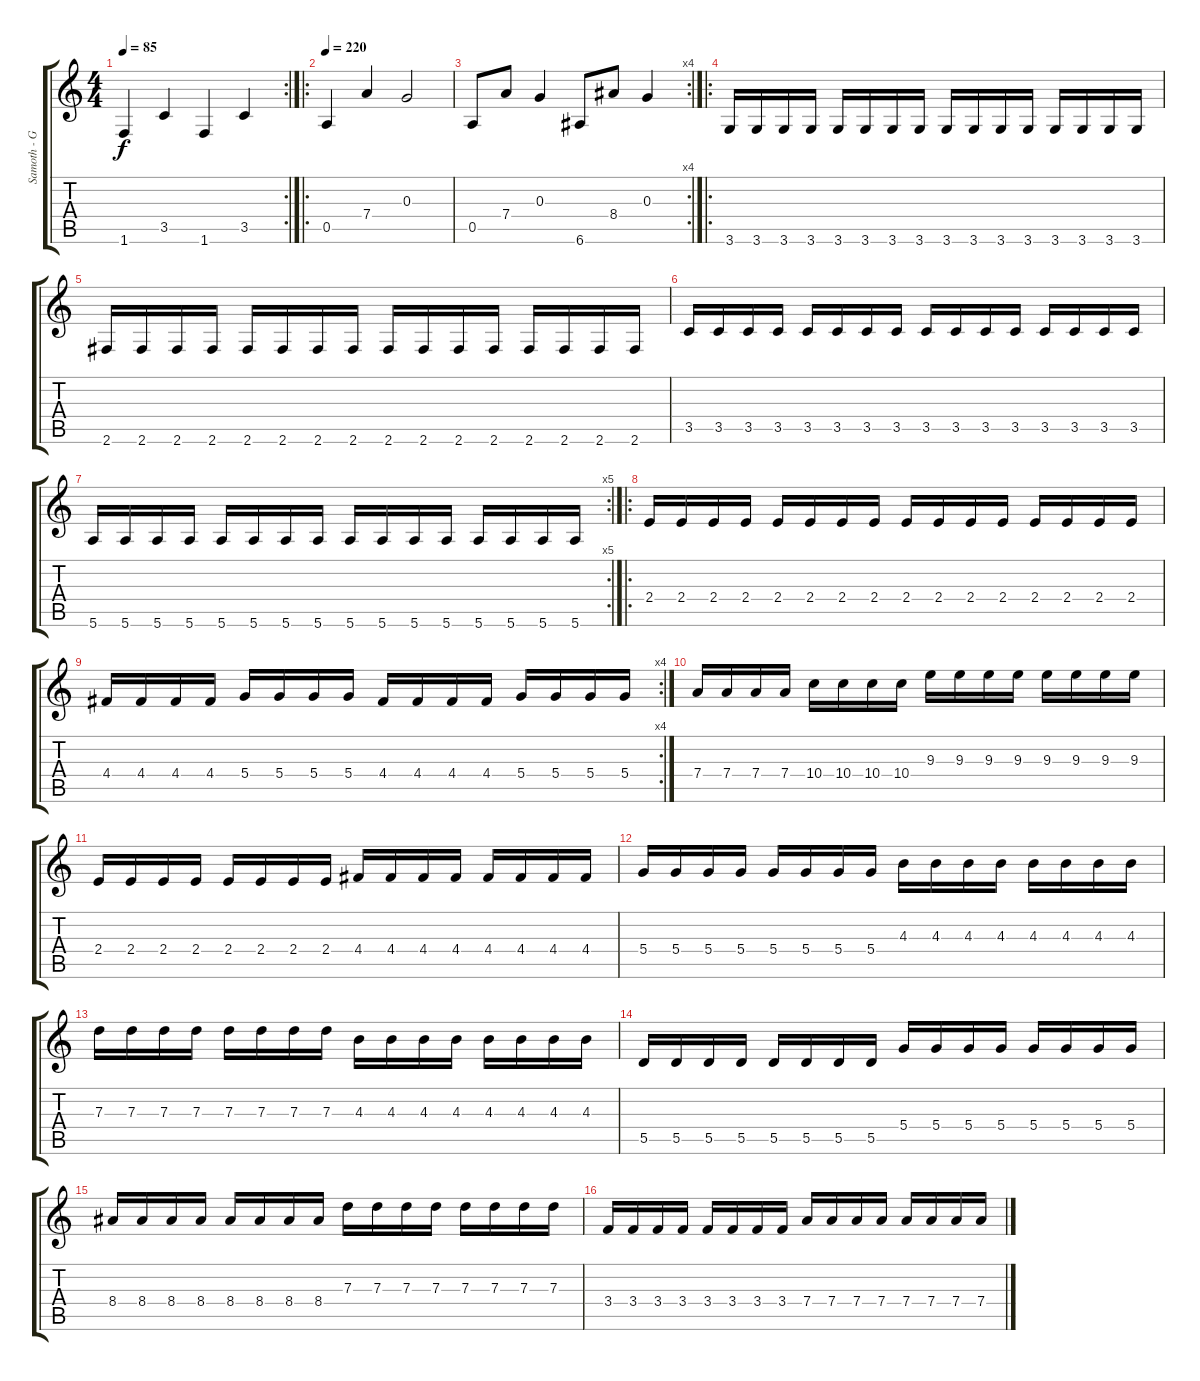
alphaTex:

\track ("Samoth - Guitar" "Samoth - G") {instrument distortionguitar}
\staff {score tabs}
\tuning (E4 B3 G3 D3 A2 E2) {hide}
\rc 2
\ts (4 4)
\tempo 85
\clef g2
\ks c
1.6.4{dy f} 3.5.4 1.6.4 3.5.4 |
\ro
\tempo 220
0.5.4 7.4.4 0.3.2 |
\rc 4
0.5.8 7.4.8 0.3.4 6.6.8 8.4.8 0.3.4 |
\ro
3.6.16 3.6.16 3.6.16 3.6.16 3.6.16 3.6.16 3.6.16 3.6.16 3.6.16 3.6.16 3.6.16 3.6.16 3.6.16 3.6.16 3.6.16 3.6.16 |
2.6.16 2.6.16 2.6.16 2.6.16 2.6.16 2.6.16 2.6.16 2.6.16 2.6.16 2.6.16 2.6.16 2.6.16 2.6.16 2.6.16 2.6.16 2.6.16 |
3.5.16 3.5.16 3.5.16 3.5.16 3.5.16 3.5.16 3.5.16 3.5.16 3.5.16 3.5.16 3.5.16 3.5.16 3.5.16 3.5.16 3.5.16 3.5.16 |
\rc 5
5.6.16 5.6.16 5.6.16 5.6.16 5.6.16 5.6.16 5.6.16 5.6.16 5.6.16 5.6.16 5.6.16 5.6.16 5.6.16 5.6.16 5.6.16 5.6.16 |
\ro
2.4.16 2.4.16 2.4.16 2.4.16 2.4.16 2.4.16 2.4.16 2.4.16 2.4.16 2.4.16 2.4.16 2.4.16 2.4.16 2.4.16 2.4.16 2.4.16 |
\rc 4
4.4.16 4.4.16 4.4.16 4.4.16 5.4.16 5.4.16 5.4.16 5.4.16 4.4.16 4.4.16 4.4.16 4.4.16 5.4.16 5.4.16 5.4.16 5.4.16 |
7.4.16 7.4.16 7.4.16 7.4.16 10.4.16 10.4.16 10.4.16 10.4.16 9.3.16 9.3.16 9.3.16 9.3.16 9.3.16 9.3.16 9.3.16 9.3.16 |
2.4.16 2.4.16 2.4.16 2.4.16 2.4.16 2.4.16 2.4.16 2.4.16 4.4.16 4.4.16 4.4.16 4.4.16 4.4.16 4.4.16 4.4.16 4.4.16 |
5.4.16 5.4.16 5.4.16 5.4.16 5.4.16 5.4.16 5.4.16 5.4.16 4.3.16 4.3.16 4.3.16 4.3.16 4.3.16 4.3.16 4.3.16 4.3.16 |
7.3.16 7.3.16 7.3.16 7.3.16 7.3.16 7.3.16 7.3.16 7.3.16 4.3.16 4.3.16 4.3.16 4.3.16 4.3.16 4.3.16 4.3.16 4.3.16 |
5.5.16 5.5.16 5.5.16 5.5.16 5.5.16 5.5.16 5.5.16 5.5.16 5.4.16 5.4.16 5.4.16 5.4.16 5.4.16 5.4.16 5.4.16 5.4.16 |
8.4.16 8.4.16 8.4.16 8.4.16 8.4.16 8.4.16 8.4.16 8.4.16 7.3.16 7.3.16 7.3.16 7.3.16 7.3.16 7.3.16 7.3.16 7.3.16 |
3.4.16 3.4.16 3.4.16 3.4.16 3.4.16 3.4.16 3.4.16 3.4.16 7.4.16 7.4.16 7.4.16 7.4.16 7.4.16 7.4.16 7.4.16 7.4.16
